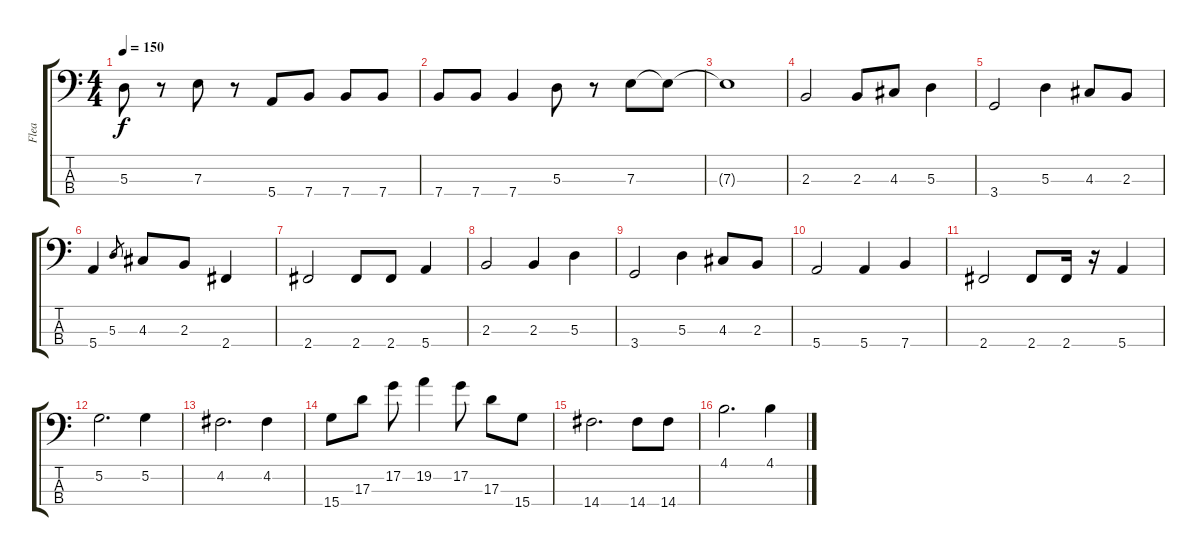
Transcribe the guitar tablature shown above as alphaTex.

\track ("Flea" "Flea") {instrument electricbassfinger}
\staff {score tabs}
\tuning (G2 D2 A1 E1) {hide}
\ts (4 4)
\tempo 150
\clef f4
\ks c
5.3.8{dy f} r.8 7.3.8 r.8 5.4.8 7.4.8 7.4.8 7.4.8 |
7.4.8 7.4.8 7.4.4 5.3.8 r.8 7.3.8 7.3{t}.8 |
7.3{t}.1 |
2.3.2 2.3.8 4.3.8 5.3.4 |
3.4.2 5.3.4 4.3.8 2.3.8 |
5.4.4 5.3.8{gr} 4.3.8 2.3.8 2.4.4 |
2.4.2 2.4.8 2.4.8 5.4.4 |
2.3.2 2.3.4 5.3.4 |
3.4.2 5.3.4 4.3.8 2.3.8 |
5.4.2 5.4.4 7.4.4 |
2.4.2 2.4.8 2.4.16 r.16 5.4.4 |
5.2.2{d} 5.2.4 |
4.2.2{d} 4.2.4 |
15.4.8 17.3.8 17.2.8 19.2.4 17.2.8 17.3.8 15.4.8 |
14.4.2{d} 14.4.8 14.4.8 |
4.1.2{d} 4.1.4
